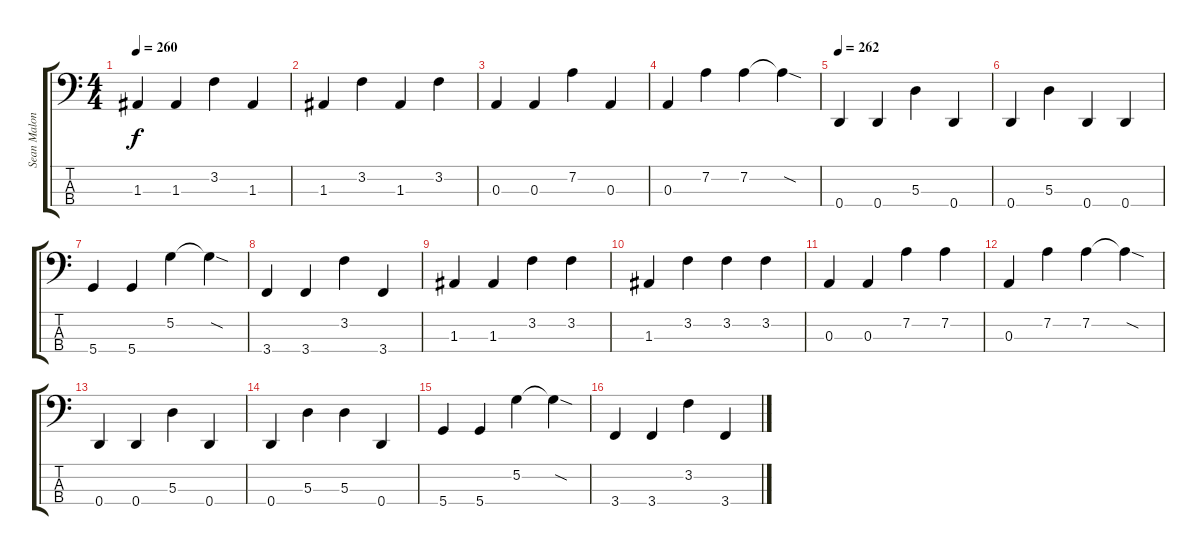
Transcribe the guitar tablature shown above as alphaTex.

\track ("Sean Malone" "Sean Malon") {instrument fretlessbass}
\staff {score tabs}
\tuning (G2 D2 A1 D1) {hide}
\ts (4 4)
\tempo 260
\clef f4
\ks c
1.3.4{dy f} 1.3.4 3.2.4 1.3.4 |
1.3.4 3.2.4 1.3.4 3.2.4 |
0.3.4 0.3.4 7.2.4 0.3.4 |
0.3.4 7.2.4 7.2.4 7.2{sod t}.4 |
\tempo 262
0.4.4 0.4.4 5.3.4 0.4.4 |
0.4.4 5.3.4 0.4.4 0.4.4 |
5.4.4 5.4.4 5.2.4 5.2{sod t}.4 |
3.4.4 3.4.4 3.2.4 3.4.4 |
1.3.4 1.3.4 3.2.4 3.2.4 |
1.3.4 3.2.4 3.2.4 3.2.4 |
0.3.4 0.3.4 7.2.4 7.2.4 |
0.3.4 7.2.4 7.2.4 7.2{sod t}.4 |
0.4.4 0.4.4 5.3.4 0.4.4 |
0.4.4 5.3.4 5.3.4 0.4.4 |
5.4.4 5.4.4 5.2.4 5.2{sod t}.4 |
3.4.4 3.4.4 3.2.4 3.4.4
